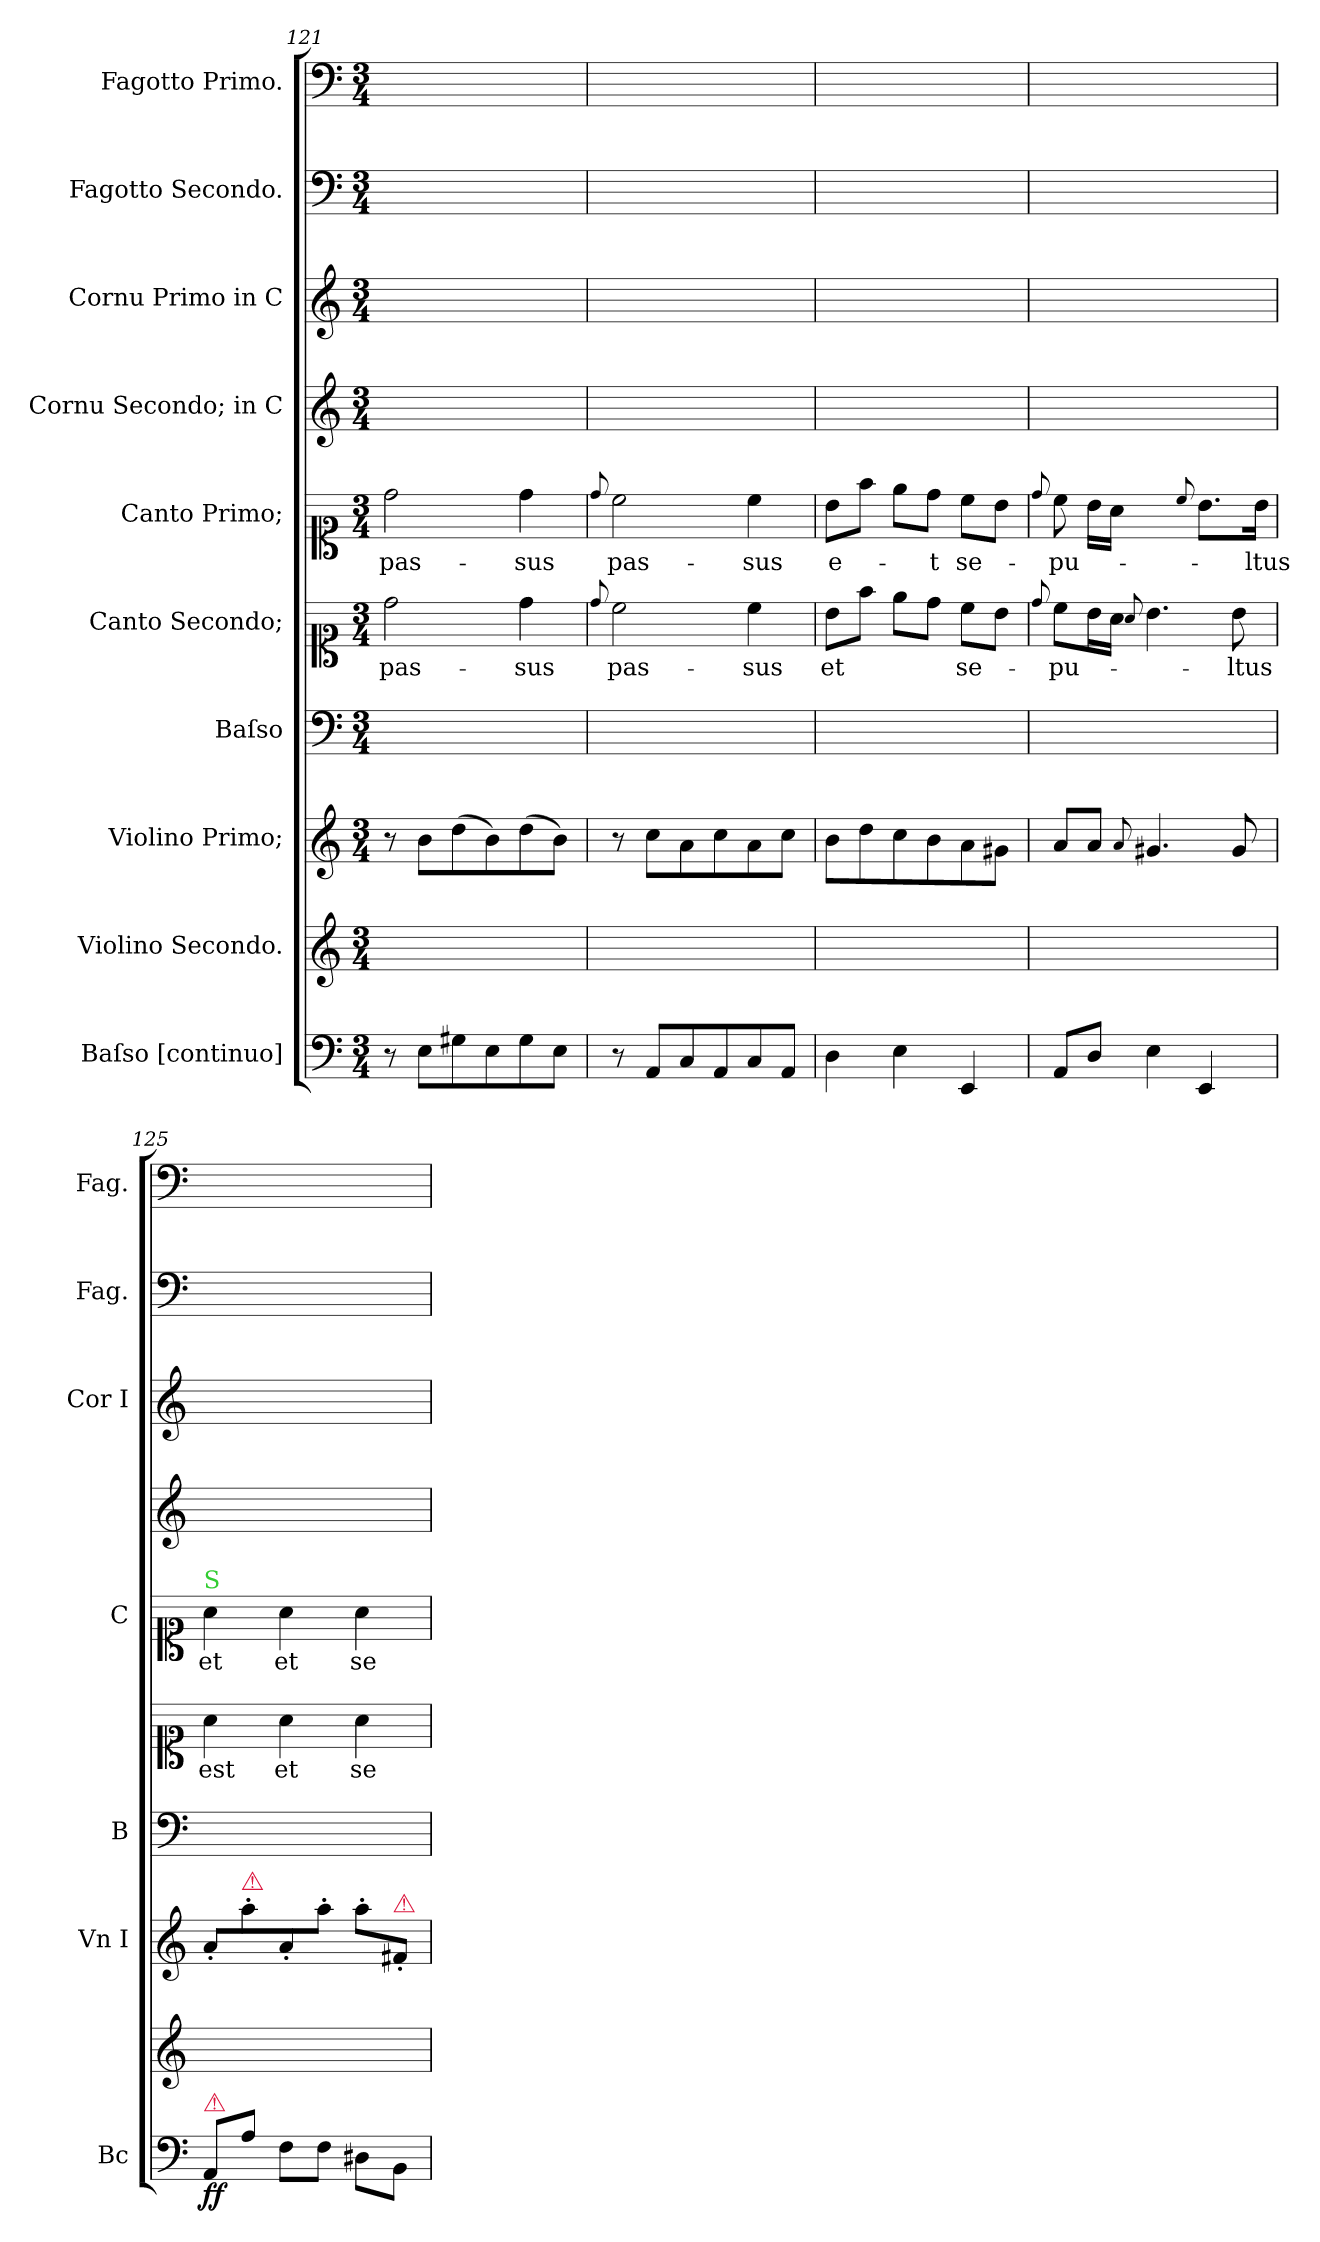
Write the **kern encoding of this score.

**kern	**dynam	**kern	**kern	**kern	**kern	**text	**kern	**text	**kern	**kern	**kern	**kern
*part10	*part10	*part9	*part8	*part7	*part6	*part6	*part5	*part5	*part4	*part3	*part2	*part1
*staff10	*staff10	*staff9	*staff8	*staff7	*staff6	*staff6	*staff5	*staff5	*staff4	*staff3	*staff2	*staff1
*I"Baſso [continuo]	*	*I"Violino Secondo.	*I"Violino Primo;	*I"Baſso	*I"Canto Secondo;	*	*I"Canto Primo;	*	*I"Cornu Secondo; in C	*I"Cornu Primo in C	*I"Fagotto Secondo.	*I"Fagotto Primo.
*I'Bc	*	*	*I'Vn I	*I'B	*	*	*I'C	*	*	*I'Cor I	*I'Fag.	*I'Fag.
*clefF4	*	*clefG2	*clefG2	*clefF4	*clefC1	*	*clefC1	*	*clefG2	*clefG2	*clefF4	*clefF4
*k[]	*	*k[]	*k[]	*k[]	*k[]	*	*k[]	*	*k[]	*k[]	*k[]	*k[]
*M3/4	*	*M3/4	*M3/4	*M3/4	*M3/4	*	*M3/4	*	*M3/4	*M3/4	*M3/4	*M3/4
=121	=121	=121	=121	=121	=121	=121	=121	=121	=121	=121	=121	=121
8r	.	2.ryy	8r	2.ryy	2dd\	pas-	2dd	pas-	2.ryy	2.ryy	2.ryy	2.ryy
8EL	.	.	8bL	.	.	.	.	.	.	.	.	.
8G#X	.	.	(8dd	.	.	.	.	.	.	.	.	.
8E	.	.	8b)	.	.	.	.	.	.	.	.	.
8G#	.	.	(8dd	.	4dd\	-sus	4dd	-sus	.	.	.	.
8EJ	.	.	8bJ)	.	.	.	.	.	.	.	.	.
=122	=122	=122	=122	=122	=122	=122	=122	=122	=122	=122	=122	=122
.	.	.	.	.	8qqdd/	.	8qqdd/	.	.	.	.	.
8r	.	2.ryy	8r	2.ryy	2cc\	pas-	2cc	pas-	2.ryy	2.ryy	2.ryy	2.ryy
8AAL	.	.	8ccL	.	.	.	.	.	.	.	.	.
8C	.	.	8a	.	.	.	.	.	.	.	.	.
8AA	.	.	8cc	.	.	.	.	.	.	.	.	.
8C	.	.	8a	.	4cc\	-sus	4cc	-sus	.	.	.	.
8AAJ	.	.	8ccJ	.	.	.	.	.	.	.	.	.
=123	=123	=123	=123	=123	=123	=123	=123	=123	=123	=123	=123	=123
4D	.	2.ryy	8bL	2.ryy	8b\L	et	8bL	e-	2.ryy	2.ryy	2.ryy	2.ryy
.	.	.	8dd	.	8ff\J	.	8ffJ	.	.	.	.	.
4E	.	.	8cc	.	8ee\L	.	8eeL	.	.	.	.	.
.	.	.	8b	.	8dd\J	.	8ddJ	-t	.	.	.	.
4EE	.	.	8a	.	8cc\L	se-	8ccL	se-	.	.	.	.
.	.	.	8g#XJ	.	8b\J	.	8bJ	.	.	.	.	.
=124	=124	=124	=124	=124	=124	=124	=124	=124	=124	=124	=124	=124
.	.	.	.	.	8qqdd/	.	8qqdd/	.	.	.	.	.
8AAL	.	2.ryy	8aL	2.ryy	8cc\L	-pu-	8cc	-pu-	2.ryy	2.ryy	2.ryy	2.ryy
8DJ	.	.	8aJ	.	16b\L	.	16bLL	.	.	.	.	.
.	.	.	.	.	16a\JJ	.	16aJJ	.	.	.	.	.
.	.	.	8qqa/	.	8qqa/	.	.	.	.	.	.	.
4E	.	.	4.g#X	.	4.b\	.	4ryy	.	.	.	.	.
.	.	.	.	.	.	.	8qqcc/	.	.	.	.	.
4EE	.	.	.	.	.	.	8.bL	.	.	.	.	.
.	.	.	8g#	.	8b\	-ltus	.	.	.	.	.	.
.	.	.	.	.	.	.	16bJk	-ltus	.	.	.	.
=125	=125	=125	=125	=125	=125	=125	=125	=125	=125	=125	=125	=125
!	!	!	!	!	!	!	!LO:TX:a:color=limegreen:t=S	!	!	!	!	!
!LO:TX:a:color=crimson:t=⚠	!	!	!	!	!	!	!	!	!	!	!	!
8AA/L	ff	2.ryy	8a'/L	2.ryy	4a\	est	4a	et	2.ryy	2.ryy	2.ryy	2.ryy
!	!	!	!LO:TX:a:color=crimson:t=⚠	!	!	!	!	!	!	!	!	!
8A\J	.	.	8aa'\	.	.	.	.	.	.	.	.	.
8F\L	.	.	8a'/	.	4a\	et	4a	et	.	.	.	.
8F\J	.	.	8aa'\J	.	.	.	.	.	.	.	.	.
8D#X\L	.	.	8aa'\L	.	4a\	se-	4a	se-	.	.	.	.
!	!	!	!LO:TX:a:color=crimson:t=⚠	!	!	!	!	!	!	!	!	!
8BB\J	.	.	8f#X'/J	.	.	.	.	.	.	.	.	.
=	=	=	=	=	=	=	=	=	=	=	=	=
*-	*-	*-	*-	*-	*-	*-	*-	*-	*-	*-	*-	*-
